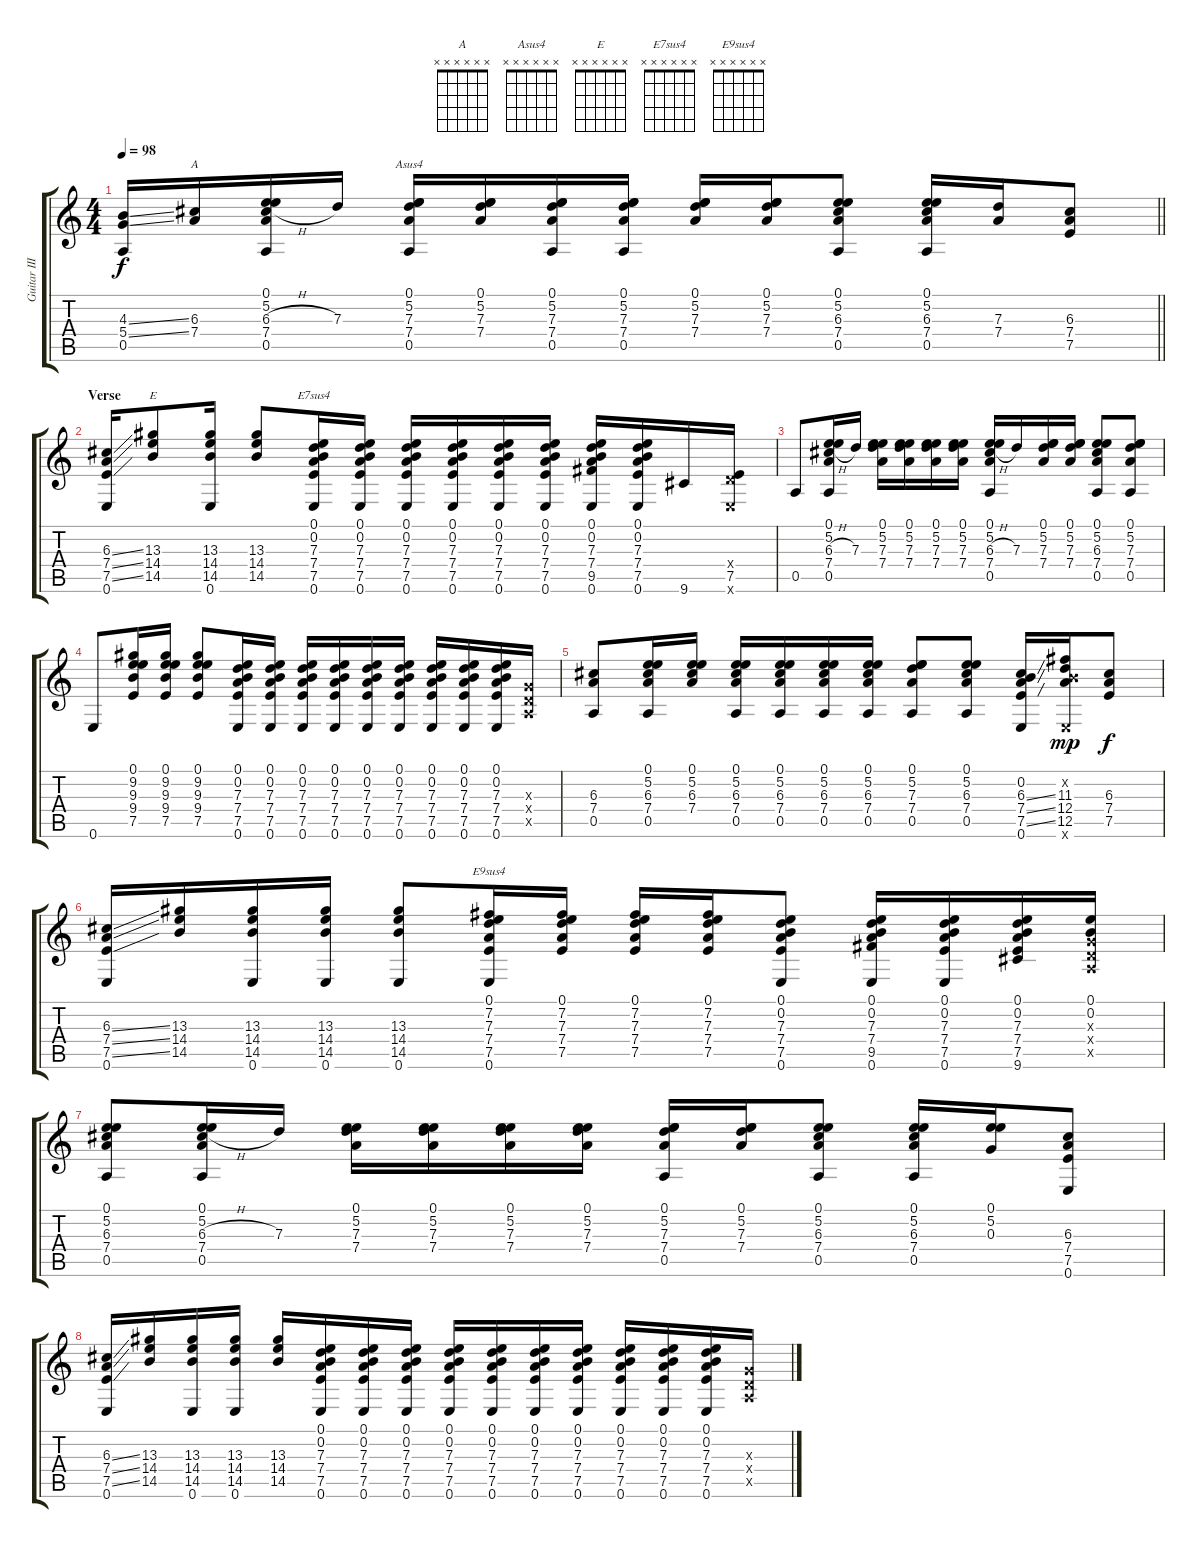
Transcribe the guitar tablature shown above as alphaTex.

\track ("Guitar III" "Guitar III") {instrument acousticguitarsteel}
\staff {score tabs}
\tuning (E4 B3 G3 D3 A2 E2) {hide}
\chord ("A" x x x x x x)
\chord ("Asus4" x x x x x x)
\chord ("E" x x x x x x)
\chord ("E7sus4" x x x x x x)
\chord ("E9sus4" x x x x x x)
\ts (4 4)
\tempo 98
\clef g2
\barLineRight lightlight
\ks c
(4.3{ss} 5.4{ss} 0.5).16{dy f} (6.3 7.4).16{ch "A"} (0.1 5.2 6.3{h} 7.4 0.5).16 7.3.16 (0.1 5.2 7.3 7.4 0.5).16{ch "Asus4"} (0.1 5.2 7.3 7.4).16 (0.1 5.2 7.3 7.4 0.5).16 (0.1 5.2 7.3 7.4 0.5).16 (0.1 5.2 7.3 7.4).16 (0.1 5.2 7.3 7.4).16 (0.1 5.2 6.3 7.4 0.5).8 (0.1 5.2 6.3 7.4 0.5).16 (7.3 7.4).16 (6.3 7.4 7.5).8 |
\section ("" "Verse")
(6.3{ss} 7.4{ss} 7.5{ss} 0.6).16 (13.3 14.4 14.5).8{ch "E"} (13.3 14.4 14.5 0.6).16 (13.3 14.4 14.5).8 (0.1 0.2 7.3 7.4 7.5 0.6).16{ch "E7sus4"} (0.1 0.2 7.3 7.4 7.5 0.6).16 (0.1 0.2 7.3 7.4 7.5 0.6).16 (0.1 0.2 7.3 7.4 7.5 0.6).16 (0.1 0.2 7.3 7.4 7.5 0.6).16 (0.1 0.2 7.3 7.4 7.5 0.6).16 (0.1 0.2 7.3 7.4 9.5 0.6).16 (0.1 0.2 7.3 7.4 7.5 0.6).16 9.6.16 (0.4{x} 7.5 0.6{x}).16 |
0.5.8 (0.1 5.2 6.3{h} 7.4 0.5).16 7.3.16 (0.1 5.2 7.3 7.4).16 (0.1 5.2 7.3 7.4).16 (0.1 5.2 7.3 7.4).16 (0.1 5.2 7.3 7.4).16 (0.1 5.2 6.3{h} 7.4 0.5).16 7.3.16 (0.1 5.2 7.3 7.4).16 (0.1 5.2 7.3 7.4).16 (0.1 5.2 6.3 7.4 0.5).8 (0.1 5.2 7.3 7.4 0.5).8 |
0.6.8 (0.1 9.2 9.3 9.4 7.5).16 (0.1 9.2 9.3 9.4 7.5).16 (0.1 9.2 9.3 9.4 7.5).8 (0.1 0.2 7.3 7.4 7.5 0.6).16 (0.1 0.2 7.3 7.4 7.5 0.6).16 (0.1 0.2 7.3 7.4 7.5 0.6).16 (0.1 0.2 7.3 7.4 7.5 0.6).16 (0.1 0.2 7.3 7.4 7.5 0.6).16 (0.1 0.2 7.3 7.4 7.5 0.6).16 (0.1 0.2 7.3 7.4 7.5 0.6).16 (0.1 0.2 7.3 7.4 7.5 0.6).16 (0.1 0.2 7.3 7.4 7.5 0.6).16 (0.3{x} 0.4{x} 0.5{x}).16 |
(6.3 7.4 0.5).8 (0.1 5.2 6.3 7.4 0.5).16 (0.1 5.2 6.3 7.4).16 (0.1 5.2 6.3 7.4 0.5).16 (0.1 5.2 6.3 7.4 0.5).16 (0.1 5.2 6.3 7.4 0.5).16 (0.1 5.2 6.3 7.4 0.5).16 (0.1 5.2 7.3 7.4 0.5).8 (0.1 5.2 6.3 7.4 0.5).8 (0.2 6.3{ss} 7.4{ss} 7.5{ss} 0.6).16 (0.2{x} 11.3 12.4 12.5 0.6{x}).16{dy mp} (6.3 7.4 7.5).8{dy f} |
(6.3{ss} 7.4{ss} 7.5{ss} 0.6).16 (13.3 14.4 14.5).16 (13.3 14.4 14.5 0.6).16 (13.3 14.4 14.5 0.6).16 (13.3 14.4 14.5 0.6).8 (0.1 7.2 7.3 7.4 7.5 0.6).16{ch "E9sus4"} (0.1 7.2 7.3 7.4 7.5).16 (0.1 7.2 7.3 7.4 7.5).16 (0.1 7.2 7.3 7.4 7.5).16 (0.1 0.2 7.3 7.4 7.5 0.6).8 (0.1 0.2 7.3 7.4 9.5 0.6).16 (0.1 0.2 7.3 7.4 7.5 0.6).16 (0.1 0.2 7.3 7.4 7.5 9.6).16 (0.1 0.2 0.3{x} 0.4{x} 0.5{x}).16 |
(0.1 5.2 6.3 7.4 0.5).8 (0.1 5.2 6.3{h} 7.4 0.5).16 7.3.16 (0.1 5.2 7.3 7.4).16 (0.1 5.2 7.3 7.4).16 (0.1 5.2 7.3 7.4).16 (0.1 5.2 7.3 7.4).16 (0.1 5.2 7.3 7.4 0.5).16 (0.1 5.2 7.3 7.4).16 (0.1 5.2 6.3 7.4 0.5).8 (0.1 5.2 6.3 7.4 0.5).16 (0.1 5.2 0.3).16 (6.3 7.4 7.5 0.6).8 |
(6.3{ss} 7.4{ss} 7.5{ss} 0.6).16 (13.3 14.4 14.5).16 (13.3 14.4 14.5 0.6).16 (13.3 14.4 14.5 0.6).16 (13.3 14.4 14.5).16 (0.1 0.2 7.3 7.4 7.5 0.6).16 (0.1 0.2 7.3 7.4 7.5 0.6).16 (0.1 0.2 7.3 7.4 7.5 0.6).16 (0.1 0.2 7.3 7.4 7.5 0.6).16 (0.1 0.2 7.3 7.4 7.5 0.6).16 (0.1 0.2 7.3 7.4 7.5 0.6).16 (0.1 0.2 7.3 7.4 7.5 0.6).16 (0.1 0.2 7.3 7.4 7.5 0.6).16 (0.1 0.2 7.3 7.4 7.5 0.6).16 (0.1 0.2 7.3 7.4 7.5 0.6).16 (0.3{x} 0.4{x} 0.5{x}).16
